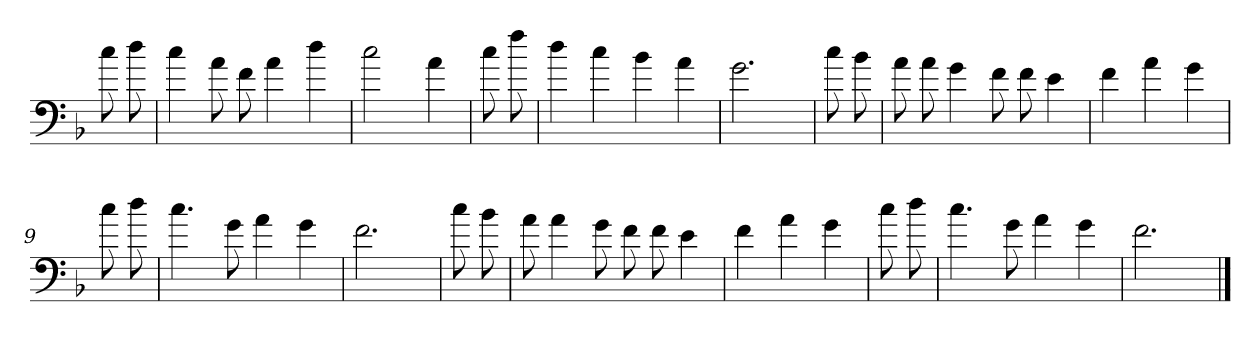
**kern
*part1
*staff1
*clefF4
*k[b-]
*F:
=
8cc
8dd
=1
4cc
8a
8f
4a
4dd
=2
2cc
4a
=3
8cc
8ff
=4
4dd
4cc
4b-
4a
=5
2.g
=6
8cc
8b-
=7
8a
8a
4g
8f
8f
4e
=8
4f
4a
4g
=9
8cc
8dd
=10
4.cc
8g
4a
4g
=11
2.f
=12
8cc
8b-
=13
8a
4a
8g
8f
8f
4e
=14
4f
4a
4g
=15
8cc
8dd
=16
4.cc
8g
4a
4g
=17
2.f
==
*-
